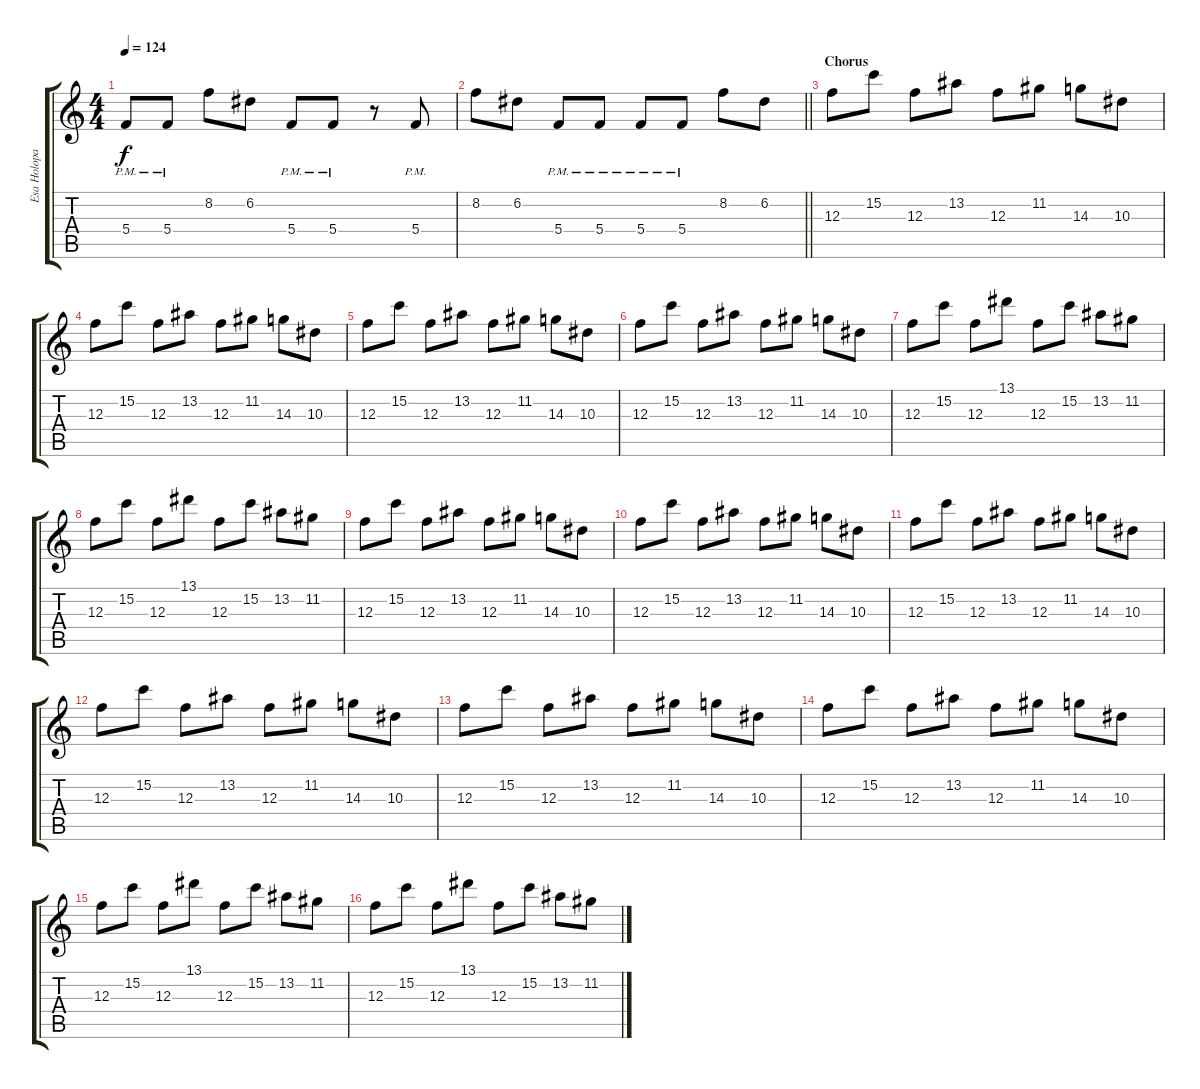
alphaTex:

\track ("Esa Holopainen" "Esa Holopa") {instrument distortionguitar}
\staff {score tabs}
\tuning (D4 A3 F3 C3 G2 D2) {hide}
\ts (4 4)
\tempo 124
\clef g2
\ks c
5.4{pm}.8{dy f} 5.4{pm}.8 8.2.8 6.2.8 5.4{pm}.8 5.4{pm}.8 r.8 5.4{pm}.8 |
\barLineRight lightlight
8.2.8 6.2.8 5.4{pm}.8 5.4{pm}.8 5.4{pm}.8 5.4{pm}.8 8.2.8 6.2.8 |
\section ("" "Chorus")
12.3.8 15.2.8 12.3.8 13.2.8 12.3.8 11.2.8 14.3.8 10.3.8 |
12.3.8 15.2.8 12.3.8 13.2.8 12.3.8 11.2.8 14.3.8 10.3.8 |
12.3.8 15.2.8 12.3.8 13.2.8 12.3.8 11.2.8 14.3.8 10.3.8 |
12.3.8 15.2.8 12.3.8 13.2.8 12.3.8 11.2.8 14.3.8 10.3.8 |
12.3.8 15.2.8 12.3.8 13.1.8 12.3.8 15.2.8 13.2.8 11.2.8 |
12.3.8 15.2.8 12.3.8 13.1.8 12.3.8 15.2.8 13.2.8 11.2.8 |
12.3.8 15.2.8 12.3.8 13.2.8 12.3.8 11.2.8 14.3.8 10.3.8 |
12.3.8 15.2.8 12.3.8 13.2.8 12.3.8 11.2.8 14.3.8 10.3.8 |
12.3.8 15.2.8 12.3.8 13.2.8 12.3.8 11.2.8 14.3.8 10.3.8 |
12.3.8 15.2.8 12.3.8 13.2.8 12.3.8 11.2.8 14.3.8 10.3.8 |
12.3.8 15.2.8 12.3.8 13.2.8 12.3.8 11.2.8 14.3.8 10.3.8 |
12.3.8 15.2.8 12.3.8 13.2.8 12.3.8 11.2.8 14.3.8 10.3.8 |
12.3.8 15.2.8 12.3.8 13.1.8 12.3.8 15.2.8 13.2.8 11.2.8 |
12.3.8 15.2.8 12.3.8 13.1.8 12.3.8 15.2.8 13.2.8 11.2.8
